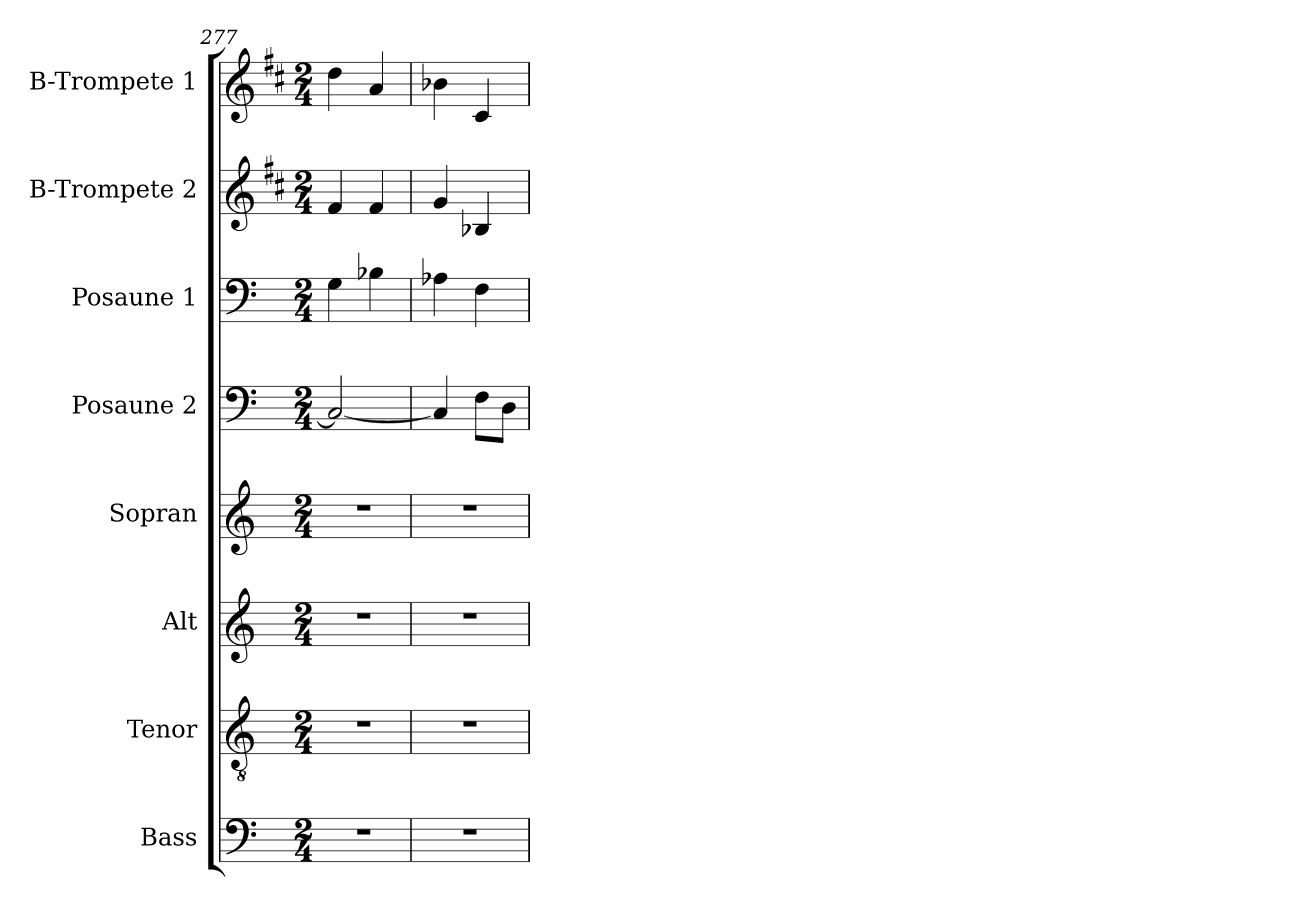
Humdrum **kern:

**kern	**kern	**kern	**kern	**kern	**kern	**kern	**kern
*part8	*part7	*part6	*part5	*part4	*part3	*part2	*part1
*staff8	*staff7	*staff6	*staff5	*staff4	*staff3	*staff2	*staff1
*I"Bass	*I"Tenor	*I"Alt	*I"Sopran	*I"Posaune 2	*I"Posaune 1	*I"B-Trompete 2	*I"B-Trompete 1
*I'B.	*I'T.	*I'A.	*I'S.	*I'Pos. 2	*I'Pos. 1	*I'B Trp. 2	*I'B Trp. 1
*clefF4	*clefGv2	*clefG2	*clefG2	*clefF4	*clefF4	*clefG2	*clefG2
*	*	*	*	*	*	*ITrd1c2	*ITrd1c2
*k[]	*k[]	*k[]	*k[]	*k[]	*k[]	*k[]	*k[]
*C:	*C:	*C:	*C:	*C:	*C:	*C:	*C:
*M2/4	*M2/4	*M2/4	*M2/4	*M2/4	*M2/4	*M2/4	*M2/4
=277	=277	=277	=277	=277	=277	=277	=277
2r	2r	2r	2r	2C/_	4G\	4e/	4cc\
.	.	.	.	.	4B-X\	4e/	4g/
=278	=278	=278	=278	=278	=278	=278	=278
2r	2r	2r	2r	4C/]	4A-X\	4f/	4a-X\
.	.	.	.	8F\L	4F\	4A-X/	4B/
.	.	.	.	8D\J	.	.	.
=	=	=	=	=	=	=	=
*-	*-	*-	*-	*-	*-	*-	*-
